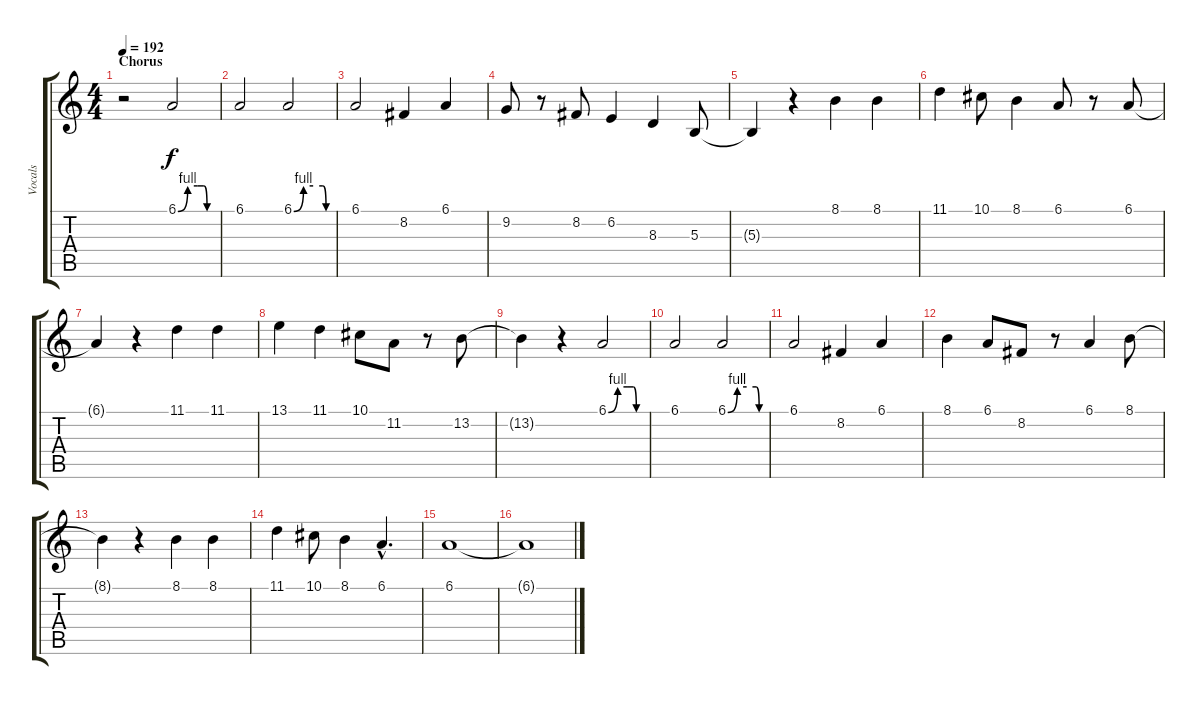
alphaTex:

\track ("Vocals" "Vocals") {instrument lead2sawtooth}
\staff {score tabs}
\tuning (Eb4 Bb3 Gb3 Db3 Ab2 Eb2) {hide}
\ts (4 4)
\section ("" "Chorus")
\tempo 192
\clef g2
\ks c
r.2{dy f} 6.1{be (custom 0 0 15 4 30 4 40 4 45 0 60 0)}.2 |
6.1.2 6.1{be (custom 0 0 15 4 30 4 45 4 50 0 60 0)}.2 |
6.1.2 8.2.4 6.1.4 |
9.2.8 r.8 8.2.8 6.2.4 8.3.4 5.3.8 |
5.3{t}.4 r.4 8.1.4 8.1.4 |
11.1.4 10.1.8 8.1.4 6.1.8 r.8 6.1.8 |
6.1{t}.4 r.4 11.1.4 11.1.4 |
13.1.4 11.1.4 10.1.8 11.2.8 r.8 13.2.8 |
13.2{t}.4 r.4 6.1{be (custom 0 0 15 4 30 4 40 4 45 0 60 0)}.2 |
6.1.2 6.1{be (custom 0 0 15 4 30 4 45 4 50 0 60 0)}.2 |
6.1.2 8.2.4 6.1.4 |
8.1.4 6.1.8 8.2.8 r.8 6.1.4 8.1.8 |
8.1{t}.4 r.4 8.1.4 8.1.4 |
11.1.4 10.1.8 8.1.4 6.1{hac}.4{d} |
6.1.1 |
6.1{t}.1
